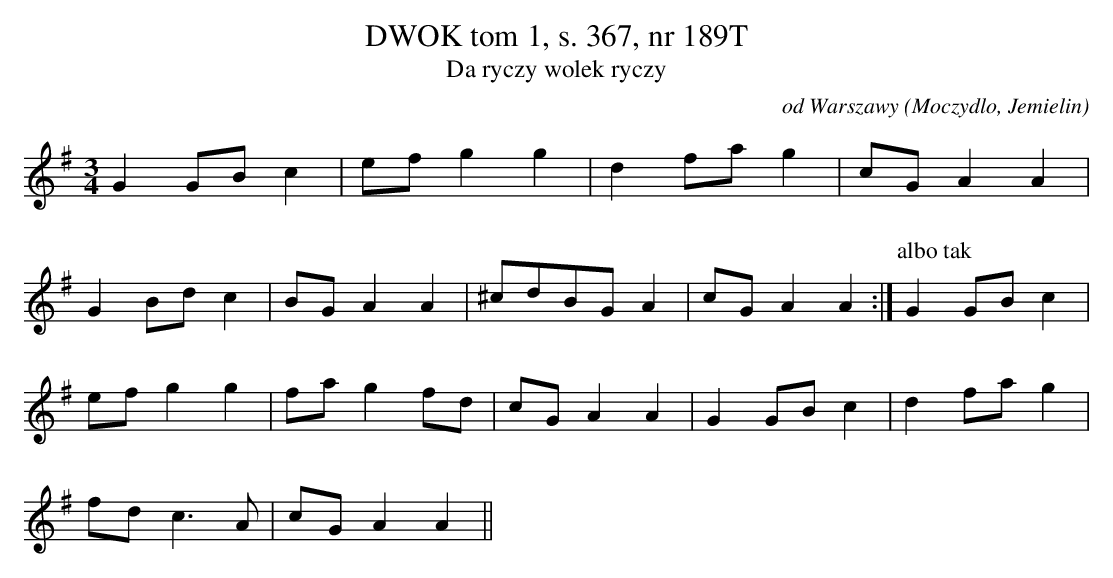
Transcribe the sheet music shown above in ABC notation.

X:1
T: DWOK tom 1, s. 367, nr 189T
T: Da ryczy wolek ryczy
O: od Warszawy (Moczydlo, Jemielin)
M: 3/4
L: 1/8
K: G
G2GBc2 | efg2g2 | d2fag2 | cGA2A2 |
G2Bdc2 | BGA2A2 | ^cdBGA2 | cGA2A2:|\
P:albo tak
G2GBc2 |
efg2g2 | fag2fd | cGA2A2 | G2GBc2 | d2fag2 |
fdc3A | cGA2A2||
